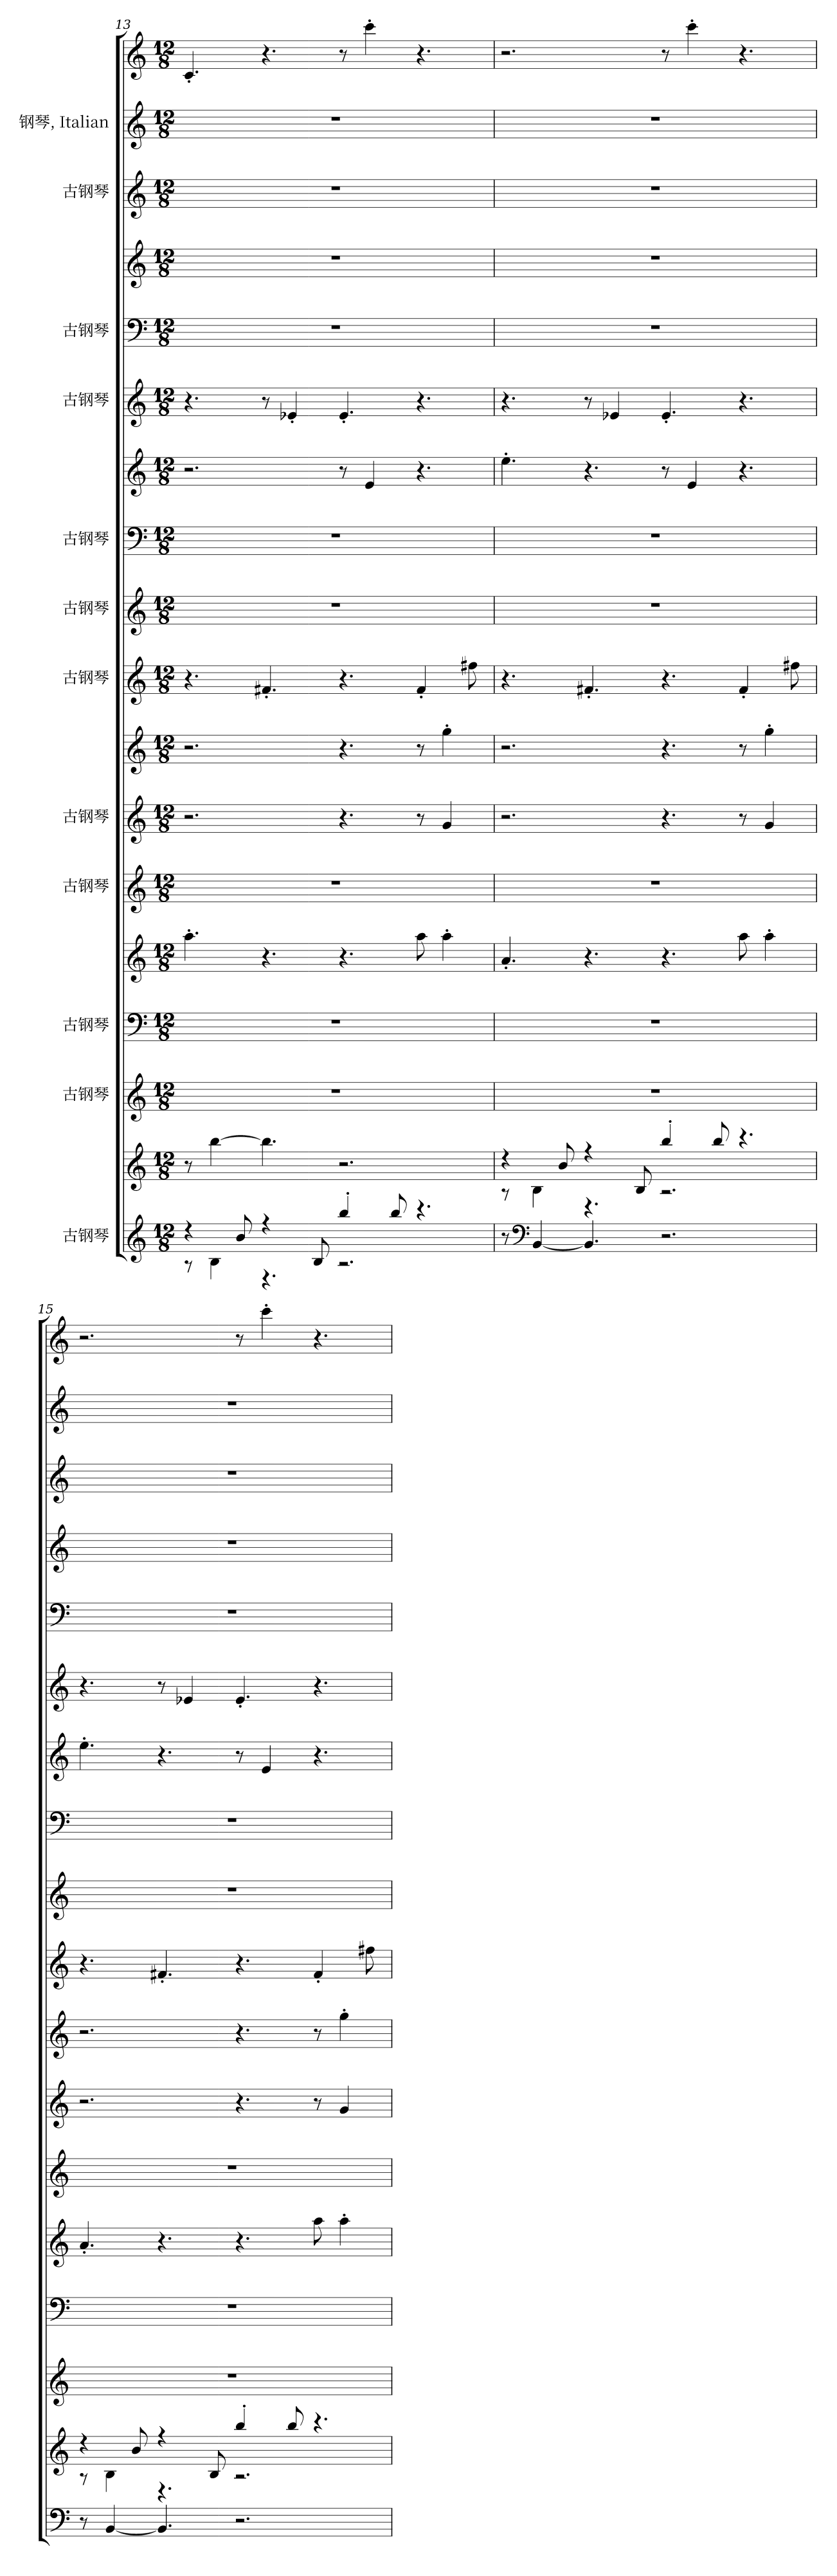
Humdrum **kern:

**kern	**kern	**kern	**kern	**kern	**kern	**kern	**kern	**kern	**kern	**kern	**kern	**kern	**kern	**kern	**kern	**kern	**kern
*part12	*part12	*part11	*part10	*part10	*part9	*part8	*part8	*part7	*part6	*part5	*part5	*part4	*part3	*part3	*part2	*part1	*part1
*staff18	*staff17	*staff16	*staff15	*staff14	*staff13	*staff12	*staff11	*staff10	*staff9	*staff8	*staff7	*staff6	*staff5	*staff4	*staff3	*staff2	*staff1
*I"古钢琴	*	*I"古钢琴	*I"古钢琴	*	*I"古钢琴	*I"古钢琴	*	*I"古钢琴	*I"古钢琴	*I"古钢琴	*	*I"古钢琴	*I"古钢琴	*	*I"古钢琴	*I"钢琴, Italian	*
*clefG2	*clefG2	*clefG2	*clefF4	*clefG2	*clefG2	*clefG2	*clefG2	*clefG2	*clefG2	*clefF4	*clefG2	*clefG2	*clefF4	*clefG2	*clefG2	*clefG2	*clefG2
*k[]	*k[]	*k[]	*k[]	*k[]	*k[]	*k[]	*k[]	*k[]	*k[]	*k[]	*k[]	*k[]	*k[]	*k[]	*k[]	*k[]	*k[]
*M12/8	*M12/8	*M12/8	*M12/8	*M12/8	*M12/8	*M12/8	*M12/8	*M12/8	*M12/8	*M12/8	*M12/8	*M12/8	*M12/8	*M12/8	*M12/8	*M12/8	*M12/8
=13	=13	=13	=13	=13	=13	=13	=13	=13	=13	=13	=13	=13	=13	=13	=13	=13	=13
*^	*	*	*	*	*	*	*	*	*	*	*	*	*	*	*	*	*
4r	8r	8r	1.r	1.r	4.aa'\	1.r	2.r	2.r	4.r	1.r	1.r	2.r	4.r	1.r	1.r	1.r	1.r	4.c'/
.	4B\	[4bb\	.	.	.	.	.	.	.	.	.	.	.	.	.	.	.	.
8b/	.	.	.	.	.	.	.	.	.	.	.	.	.	.	.	.	.	.
4r	4.r	4.bb\]	.	.	4.r	.	.	.	4.f#X'/	.	.	.	8r	.	.	.	.	4.r
.	.	.	.	.	.	.	.	.	.	.	.	.	4e-X'/	.	.	.	.	.
8B/	.	.	.	.	.	.	.	.	.	.	.	.	.	.	.	.	.	.
4bb'/	2.r	2.r	.	.	4.r	.	4.r	4.r	4.r	.	.	8r	4.e-'/	.	.	.	.	8r
.	.	.	.	.	.	.	.	.	.	.	.	4e/	.	.	.	.	.	4ccc'\
8bb/	.	.	.	.	.	.	.	.	.	.	.	.	.	.	.	.	.	.
4.r	.	.	.	.	8aa\	.	8r	8r	4f#'/	.	.	4.r	4.r	.	.	.	.	4.r
.	.	.	.	.	4aa'\	.	4g/	4gg'\	.	.	.	.	.	.	.	.	.	.
.	.	.	.	.	.	.	.	.	8ff#X\	.	.	.	.	.	.	.	.	.
*v	*v	*	*	*	*	*	*	*	*	*	*	*	*	*	*	*	*	*
=14	=14	=14	=14	=14	=14	=14	=14	=14	=14	=14	=14	=14	=14	=14	=14	=14	=14
*	*^	*	*	*	*	*	*	*	*	*	*	*	*	*	*	*	*
8r	4r	8r	1.r	1.r	4.a'/	1.r	2.r	2.r	4.r	1.r	1.r	4.ee'\	4.r	1.r	1.r	1.r	1.r	2.r
*clefF4	*	*	*	*	*	*	*	*	*	*	*	*	*	*	*	*	*	*
[4BB/	.	4B\	.	.	.	.	.	.	.	.	.	.	.	.	.	.	.	.
.	8b/	.	.	.	.	.	.	.	.	.	.	.	.	.	.	.	.	.
4.BB/]	4r	4.r	.	.	4.r	.	.	.	4.f#X'/	.	.	4.r	8r	.	.	.	.	.
.	.	.	.	.	.	.	.	.	.	.	.	.	4e-X/	.	.	.	.	.
.	8B/	.	.	.	.	.	.	.	.	.	.	.	.	.	.	.	.	.
2.r	4bb'/	2.r	.	.	4.r	.	4.r	4.r	4.r	.	.	8r	4.e-'/	.	.	.	.	8r
.	.	.	.	.	.	.	.	.	.	.	.	4e/	.	.	.	.	.	4ccc'\
.	8bb/	.	.	.	.	.	.	.	.	.	.	.	.	.	.	.	.	.
.	4.r	.	.	.	8aa\	.	8r	8r	4f#'/	.	.	4.r	4.r	.	.	.	.	4.r
.	.	.	.	.	4aa'\	.	4g/	4gg'\	.	.	.	.	.	.	.	.	.	.
.	.	.	.	.	.	.	.	.	8ff#X\	.	.	.	.	.	.	.	.	.
!!LO:PB:g=z
=15	=15	=15	=15	=15	=15	=15	=15	=15	=15	=15	=15	=15	=15	=15	=15	=15	=15	=15
8r	4r	8r	1.r	1.r	4.a'/	1.r	2.r	2.r	4.r	1.r	1.r	4.ee'\	4.r	1.r	1.r	1.r	1.r	2.r
[4BB/	.	4B\	.	.	.	.	.	.	.	.	.	.	.	.	.	.	.	.
.	8b/	.	.	.	.	.	.	.	.	.	.	.	.	.	.	.	.	.
4.BB/]	4r	4.r	.	.	4.r	.	.	.	4.f#X'/	.	.	4.r	8r	.	.	.	.	.
.	.	.	.	.	.	.	.	.	.	.	.	.	4e-X/	.	.	.	.	.
.	8B/	.	.	.	.	.	.	.	.	.	.	.	.	.	.	.	.	.
2.r	4bb'/	2.r	.	.	4.r	.	4.r	4.r	4.r	.	.	8r	4.e-'/	.	.	.	.	8r
.	.	.	.	.	.	.	.	.	.	.	.	4e/	.	.	.	.	.	4ccc'\
.	8bb/	.	.	.	.	.	.	.	.	.	.	.	.	.	.	.	.	.
.	4.r	.	.	.	8aa\	.	8r	8r	4f#'/	.	.	4.r	4.r	.	.	.	.	4.r
.	.	.	.	.	4aa'\	.	4g/	4gg'\	.	.	.	.	.	.	.	.	.	.
.	.	.	.	.	.	.	.	.	8ff#X\	.	.	.	.	.	.	.	.	.
*	*v	*v	*	*	*	*	*	*	*	*	*	*	*	*	*	*	*	*
=	=	=	=	=	=	=	=	=	=	=	=	=	=	=	=	=	=
*-	*-	*-	*-	*-	*-	*-	*-	*-	*-	*-	*-	*-	*-	*-	*-	*-	*-
